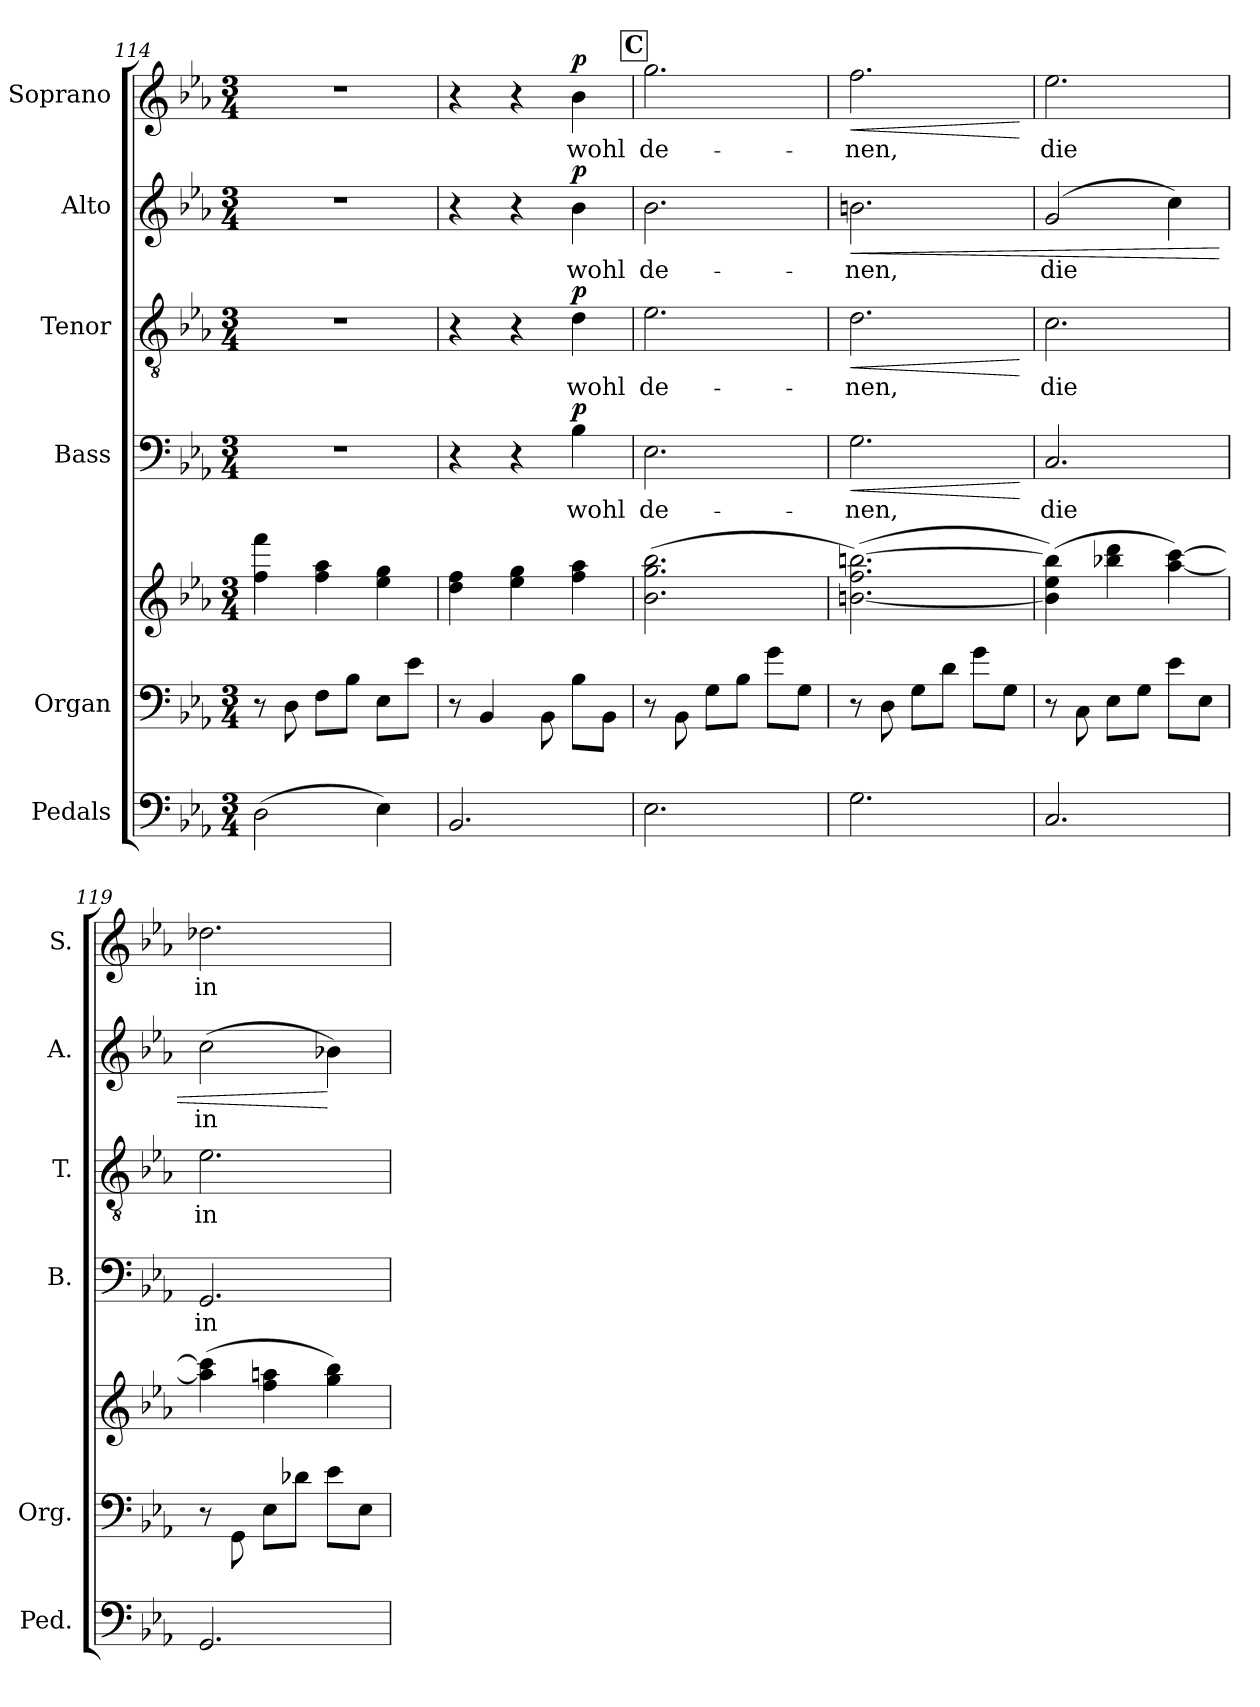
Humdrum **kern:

**kern	**kern	**kern	**kern	**text	**dynam	**kern	**text	**dynam	**kern	**text	**dynam	**kern	**text	**dynam
*part6	*part5	*part5	*part4	*part4	*part4	*part3	*part3	*part3	*part2	*part2	*part2	*part1	*part1	*part1
*staff7	*staff6	*staff5	*staff4	*staff4	*staff4	*staff3	*staff3	*staff3	*staff2	*staff2	*staff2	*staff1	*staff1	*staff1
*I"Pedals	*I"Organ	*	*I"Bass	*	*	*I"Tenor	*	*	*I"Alto	*	*	*I"Soprano	*	*
*I'Ped.	*I'Org.	*	*I'B.	*	*	*I'T.	*	*	*I'A.	*	*	*I'S.	*	*
*clefF4	*clefF4	*clefG2	*clefF4	*	*	*clefGv2	*	*	*clefG2	*	*	*clefG2	*	*
*	*	*	*	*	*	*ITrd7c12	*	*	*	*	*	*	*	*
*k[b-e-a-]	*k[b-e-a-]	*k[b-e-a-]	*k[b-e-a-]	*	*	*k[b-e-a-]	*	*	*k[b-e-a-]	*	*	*k[b-e-a-]	*	*
*E-:	*E-:	*E-:	*E-:	*	*	*E-:	*	*	*E-:	*	*	*E-:	*	*
*M3/4	*M3/4	*M3/4	*M3/4	*	*	*M3/4	*	*	*M3/4	*	*	*M3/4	*	*
=114	=114	=114	=114	=114	=114	=114	=114	=114	=114	=114	=114	=114	=114	=114
!	!	!	!LO:N:vis=1	!	!	!LO:N:vis=1	!	!	!LO:N:vis=1	!	!	!LO:N:vis=1	!	!
(2Di\	8r	4ffi\ 4fffi	2.r	.	.	2.r	.	.	2.r	.	.	2.r	.	.
.	8Di\	.	.	.	.	.	.	.	.	.	.	.	.	.
.	8Fi\L	4ffi\ 4aa-i	.	.	.	.	.	.	.	.	.	.	.	.
.	8B-i\J	.	.	.	.	.	.	.	.	.	.	.	.	.
4E-i\)	8E-i\L	4ee-i\ 4ggi	.	.	.	.	.	.	.	.	.	.	.	.
.	8e-i\J	.	.	.	.	.	.	.	.	.	.	.	.	.
!!LO:PB:g=z
=115	=115	=115	=115	=115	=115	=115	=115	=115	=115	=115	=115	=115	=115	=115
2.BB-i/	8r	4ddi\ 4ffi	4r	.	.	4r	.	.	4r	.	.	4r	.	.
.	4BB-i/	.	.	.	.	.	.	.	.	.	.	.	.	.
.	.	4ee-i\ 4ggi	4r	.	.	4r	.	.	4r	.	.	4r	.	.
.	8BB-i\	.	.	.	.	.	.	.	.	.	.	.	.	.
!	!	!	!	!LO:LY:b:color=#000000	!	!	!	!	!	!	!	!	!	!
!	!	!	!	!	!	!	!LO:LY:b:color=#000000	!	!	!	!	!	!	!
!	!	!	!	!	!	!	!	!	!	!LO:LY:b:color=#000000	!	!	!	!
!	!	!	!	!	!	!	!	!	!	!	!	!	!LO:LY:b:color=#000000	!
.	8B-i\L	4ffi\ 4aa-i	4B-i\	wohl	p	4Di\	wohl	p	4b-i\	wohl	p	4b-i\	wohl	p
.	8BB-i\J	.	.	.	.	.	.	.	.	.	.	.	.	.
!!LO:REH:place=s1:B:color=#000000:enc=box:fs=15.7124:t=C
=116	=116	=116	=116	=116	=116	=116	=116	=116	=116	=116	=116	=116	=116	=116
!	!	!	!	!LO:LY:b:color=#000000	!	!	!	!	!	!	!	!	!	!
!	!	!	!	!	!	!	!LO:LY:b:color=#000000	!	!	!	!	!	!	!
!	!	!	!	!	!	!	!	!	!	!LO:LY:b:color=#000000	!	!	!	!
!	!	!	!	!	!	!	!	!	!	!	!	!	!LO:LY:b:color=#000000	!
2.E-i\	8r	(2.b-i\ 2.ggi 2.bb-i	2.E-i\	de-	.	2.E-i\	de-	.	2.b-i\	de-	.	2.ggi\	de-	.
.	8BB-i\	.	.	.	.	.	.	.	.	.	.	.	.	.
.	8Gi\L	.	.	.	.	.	.	.	.	.	.	.	.	.
.	8B-i\J	.	.	.	.	.	.	.	.	.	.	.	.	.
.	8gi\L	.	.	.	.	.	.	.	.	.	.	.	.	.
.	8Gi\J	.	.	.	.	.	.	.	.	.	.	.	.	.
=117	=117	=117	=117	=117	=117	=117	=117	=117	=117	=117	=117	=117	=117	=117
!	!	!	!	!LO:LY:b:color=#000000	!LO:HP:b	!	!	!	!	!	!	!	!	!
!	!	!	!	!	!	!	!LO:LY:b:color=#000000	!LO:HP:b	!	!	!	!	!	!
!	!	!	!	!	!	!	!	!	!	!LO:LY:b:color=#000000	!LO:HP:b	!	!	!
!	!	!	!	!	!	!	!	!	!	!	!	!	!LO:LY:b:color=#000000	!LO:HP:b
2.Gi\	8r	([2.bni\ 2.ffi [2.bbni)	2.Gi\	-nen,	<	2.Di\	-nen,	<	2.bni\	-nen,	<	2.ffi\	-nen,	<
.	8Di\	.	.	.	.	.	.	.	.	.	.	.	.	.
.	8Gi\L	.	.	.	.	.	.	.	.	.	.	.	.	.
.	8di\J	.	.	.	.	.	.	.	.	.	.	.	.	.
.	8gi\L	.	.	.	.	.	.	.	.	.	.	.	.	.
.	8Gi\J	.	.	.	.	.	.	.	.	.	.	.	.	.
.	.	.	.	.	[	.	.	[	.	.	.	.	.	[
=118	=118	=118	=118	=118	=118	=118	=118	=118	=118	=118	=118	=118	=118	=118
!	!	!	!	!LO:LY:b:color=#000000	!	!	!	!	!	!	!	!	!	!
!	!	!	!	!	!	!	!LO:LY:b:color=#000000	!	!	!	!	!	!	!
!	!	!	!	!	!	!	!	!	!	!LO:LY:b:color=#000000	!	!	!	!
!	!	!	!	!	!	!	!	!	!	!	!	!	!LO:LY:b:color=#000000	!
2.Ci/	8r	(4bni\] 4ee-i 4bbni])	2.Ci/	die	.	2.Ci\	die	.	(2gi/	die	.	2.ee-i\	die	.
.	8Ci\	.	.	.	.	.	.	.	.	.	.	.	.	.
.	8E-i\L	4bb-i\ 4dddi	.	.	.	.	.	.	.	.	.	.	.	.
.	8Gi\J	.	.	.	.	.	.	.	.	.	.	.	.	.
.	8e-i\L	[4aa-i\ [4ccci)	.	.	.	.	.	.	4cci\)	.	.	.	.	.
.	8E-i\J	.	.	.	.	.	.	.	.	.	.	.	.	.
=119	=119	=119	=119	=119	=119	=119	=119	=119	=119	=119	=119	=119	=119	=119
!	!	!	!	!LO:LY:b:color=#000000	!	!	!	!	!	!	!	!	!	!
!	!	!	!	!	!	!	!LO:LY:b:color=#000000	!	!	!	!	!	!	!
!	!	!	!	!	!	!	!	!	!	!LO:LY:b:color=#000000	!	!	!	!
!	!	!	!	!	!	!	!	!	!	!	!	!	!LO:LY:b:color=#000000	!
2.GGi/	8r	(4aa-i\] 4ccci]	2.GGi/	in	.	2.E-i\	in	.	(2cci\	in	.	2.dd-Xi\	in	.
.	8GGi\	.	.	.	.	.	.	.	.	.	.	.	.	.
.	8E-i\L	4ffi\ 4aani	.	.	.	.	.	.	.	.	.	.	.	.
.	8d-Xi\J	.	.	.	.	.	.	.	.	.	.	.	.	.
.	8e-i\L	4ggi\ 4bb-i)	.	.	.	.	.	.	4b-Xi\)	.	[	.	.	.
.	8E-i\J	.	.	.	.	.	.	.	.	.	.	.	.	.
=	=	=	=	=	=	=	=	=	=	=	=	=	=	=
*-	*-	*-	*-	*-	*-	*-	*-	*-	*-	*-	*-	*-	*-	*-
